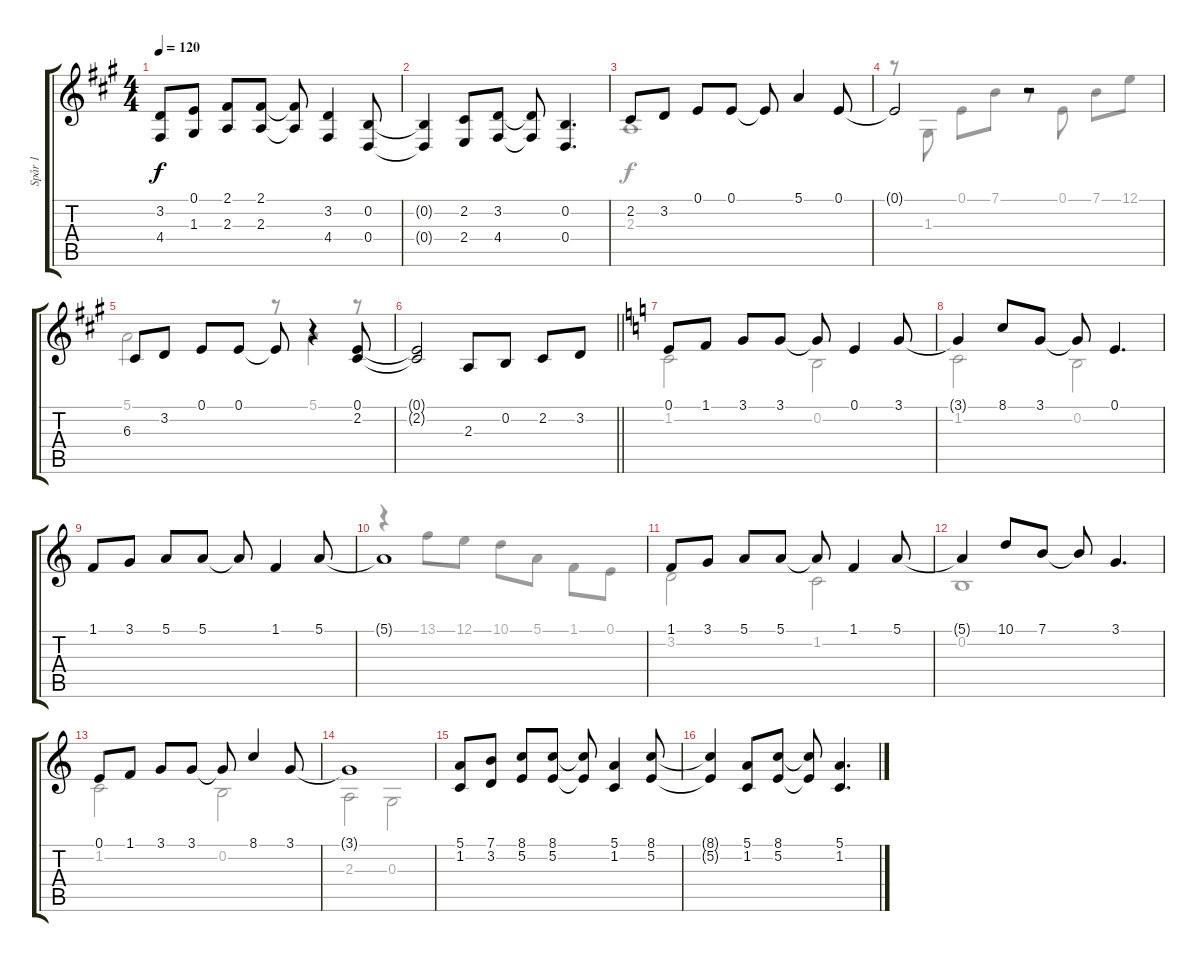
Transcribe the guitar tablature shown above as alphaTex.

\track ("Spår 1" "Spår 1") {instrument brightacousticpiano}
\staff {score tabs}
\tuning (E4 B3 G3 D3 A2 E2) {hide}
\voice
\ts (4 4)
\tempo 120
\clef g2
\ks a
(3.2 4.4).8{dy f} (0.1 1.3).8 (2.1 2.3).8 (2.1 2.3).8 (2.1{t} 2.3{t}).8 (3.2 4.4).4 (0.2 0.4).8 |
(0.2{t} 0.4{t}).4 (2.2 2.4).8 (3.2 4.4).8 (3.2{t} 4.4{t}).8 (0.2 0.4).4{d} |
2.2.8 3.2.8 0.1.8 0.1.8 0.1{t}.8 5.1.4 0.1.8 |
0.1{t}.2 r.2 |
6.3.8 3.2.8 0.1.8 0.1.8 0.1{t}.8 r.4 (0.1 2.2).8 |
\barLineRight lightlight
(0.1{t} 2.2{t}).2 2.3.8 0.2.8 2.2.8 3.2.8 |
\ks c
0.1.8 1.1.8 3.1.8 3.1.8 3.1{t}.8 0.1.4 3.1.8 |
3.1{t}.4 8.1.8 3.1.8 3.1{t}.8 0.1.4{d} |
1.1.8 3.1.8 5.1.8 5.1.8 5.1{t}.8 1.1.4 5.1.8 |
5.1{t}.1 |
1.1.8 3.1.8 5.1.8 5.1.8 5.1{t}.8 1.1.4 5.1.8 |
5.1{t}.4 10.1.8 7.1.8 7.1{t}.8 3.1.4{d} |
0.1.8 1.1.8 3.1.8 3.1.8 3.1{t}.8 8.1.4 3.1.8 |
3.1{t}.1 |
(5.1 1.2).8 (7.1 3.2).8 (8.1 5.2).8 (8.1 5.2).8 (8.1{t} 5.2{t}).8 (5.1 1.2).4 (8.1 5.2).8 |
(8.1{t} 5.2{t}).4 (5.1 1.2).8 (8.1 5.2).8 (8.1{t} 5.2{t}).8 (5.1 1.2).4{d}
\voice
\clef g2
\ottava regular
\simile none
\ks a
|
|
2.3.1 |
r.8 1.3.8 0.1.8 7.1.8 r.8 0.1.8 7.1.8 12.1.8 |
5.1.2 r.8 5.1.4 r.8 |
\barLineRight lightlight
|
\ks c
1.2.2 0.2.2 |
1.2.2 0.2.2 |
|
r.4 13.1.8 12.1.8 10.1.8 5.1.8 1.1.8 0.1.8 |
3.2.2 1.2.2 |
0.2.1 |
1.2.2 0.2.2 |
2.3.2 0.3.2 |
|
